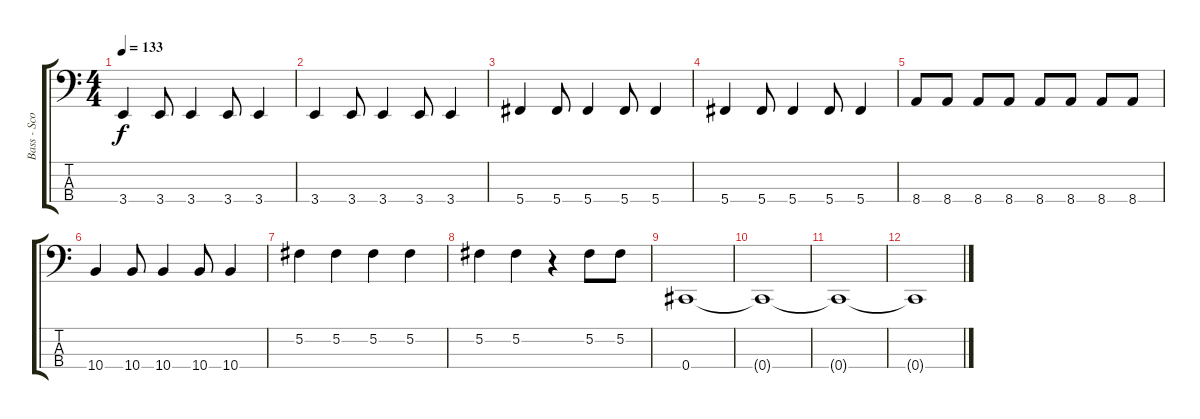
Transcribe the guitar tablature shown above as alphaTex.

\track ("Bass - Scott Lucas" "Bass - Sco") {instrument fretlessbass}
\staff {score tabs}
\tuning (Gb2 Db2 Ab1 Db1) {hide}
\ts (4 4)
\tempo 133
\clef f4
\ks c
3.4.4{dy f} 3.4.8 3.4.4 3.4.8 3.4.4 |
3.4.4 3.4.8 3.4.4 3.4.8 3.4.4 |
5.4.4 5.4.8 5.4.4 5.4.8 5.4.4 |
5.4.4 5.4.8 5.4.4 5.4.8 5.4.4 |
8.4.8 8.4.8 8.4.8 8.4.8 8.4.8 8.4.8 8.4.8 8.4.8 |
10.4.4 10.4.8 10.4.4 10.4.8 10.4.4 |
5.2.4 5.2.4 5.2.4 5.2.4 |
5.2.4 5.2.4 r.4 5.2.8 5.2.8 |
0.4.1 |
0.4{t}.1 |
0.4{t}.1 |
0.4{t}.1
